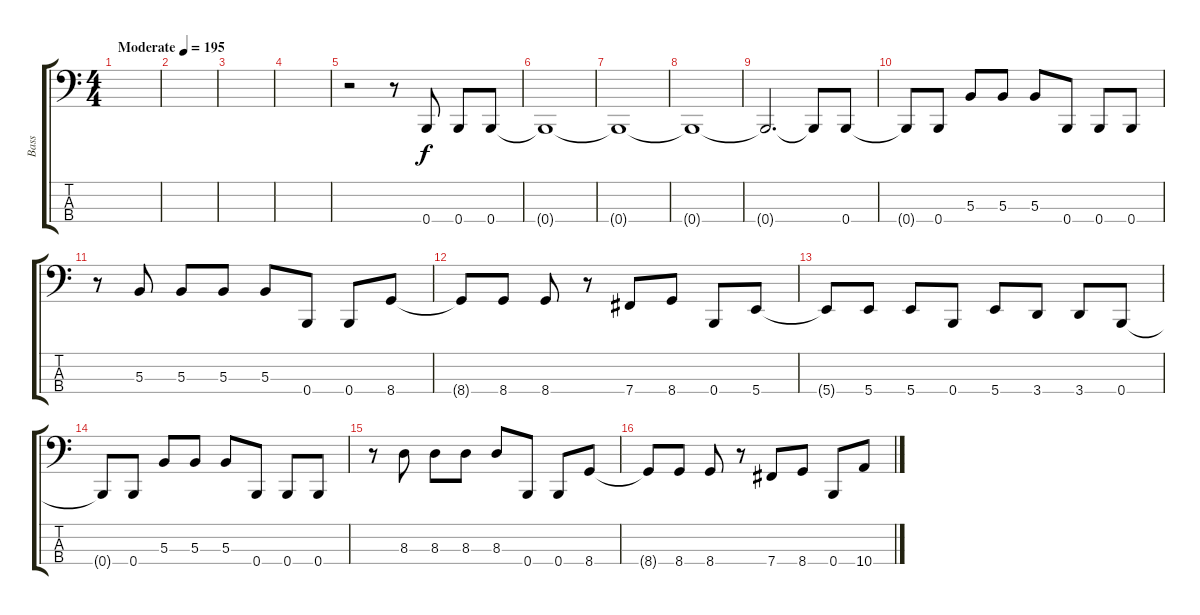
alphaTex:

\track ("Bass" "Bass") {instrument electricbasspick}
\staff {score tabs}
\tuning (E2 B1 Gb1 B0) {hide}
\ts (4 4)
\tempo (195 "Moderate")
\clef f4
\ks c
|
|
|
|
r.2 r.8 0.4.8 0.4.8 0.4.8 |
0.4{t}.1 |
0.4{t}.1 |
0.4{t}.1 |
0.4{t}.2{d} 0.4{t}.8 0.4.8 |
0.4{t}.8 0.4.8 5.3.8 5.3.8 5.3.8 0.4.8 0.4.8 0.4.8 |
r.8 5.3.8 5.3.8 5.3.8 5.3.8 0.4.8 0.4.8 8.4.8 |
8.4{t}.8 8.4.8 8.4.8 r.8 7.4.8 8.4.8 0.4.8 5.4.8 |
5.4{t}.8 5.4.8 5.4.8 0.4.8 5.4.8 3.4.8 3.4.8 0.4.8 |
0.4{t}.8 0.4.8 5.3.8 5.3.8 5.3.8 0.4.8 0.4.8 0.4.8 |
r.8 8.3.8 8.3.8 8.3.8 8.3.8 0.4.8 0.4.8 8.4.8 |
8.4{t}.8 8.4.8 8.4.8 r.8 7.4.8 8.4.8 0.4.8 10.4.8
